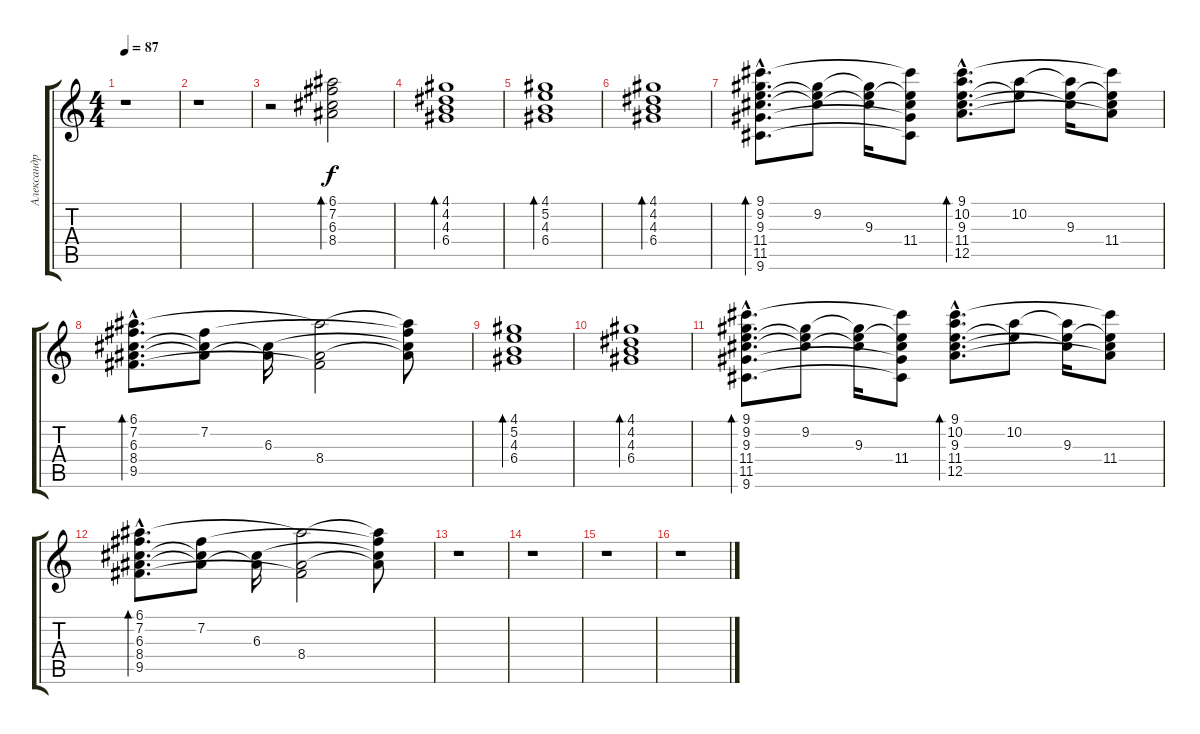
\track ("Александр Голант (2)" "Александр ") {instrument electricguitarclean}
\staff {score tabs}
\tuning (E4 B3 G3 D3 A2 E2) {hide}
\ts (4 4)
\tempo 87
\clef g2
\ks c
r.1{dy f} |
r.1 |
r.2 (6.1 7.2 6.3 8.4).2{bd 120} |
(4.1 4.2 4.3 6.4).1{bd 120} |
(4.1 5.2 4.3 6.4).1{bd 120} |
(4.1 4.2 4.3 6.4).1{bd 120} |
(9.1{hac} 9.2{hac} 9.3{hac} 11.4{hac} 11.5{hac} 9.6{hac}).8{d bd 120} (9.2 9.3{t} 11.4{t}).8 (9.2{t} 9.3 11.4{t}).16 (9.1{t} 9.3{t} 11.4 11.5{t} 9.6{t}).8 (9.1{hac} 10.2{hac} 9.3{hac} 11.4{hac} 12.5{hac}).8{d bd 120} (10.2 9.3{t}).8 (10.2{t} 9.3 11.4{t}).16 (9.1{t} 9.3{t} 11.4 12.5{t}).8 |
(6.1{hac} 7.2{hac} 6.3{hac} 8.4{hac} 9.5{hac}).8{d bd 120} (7.2 6.3{t} 8.4{t}).8 (6.3 8.4{t}).16 (6.1{t} 8.4 9.5{t}).2 (6.1{t} 7.2{t} 6.3{t} 8.4{t}).8 |
(4.1 5.2 4.3 6.4).1{bd 120} |
(4.1 4.2 4.3 6.4).1{bd 120} |
(9.1{hac} 9.2{hac} 9.3{hac} 11.4{hac} 11.5{hac} 9.6{hac}).8{d bd 120} (9.2 9.3{t} 11.4{t}).8 (9.2{t} 9.3 11.4{t}).16 (9.1{t} 9.3{t} 11.4 11.5{t} 9.6{t}).8 (9.1{hac} 10.2{hac} 9.3{hac} 11.4{hac} 12.5{hac}).8{d bd 120} (10.2 9.3{t}).8 (10.2{t} 9.3 11.4{t}).16 (9.1{t} 9.3{t} 11.4 12.5{t}).8 |
(6.1{hac} 7.2{hac} 6.3{hac} 8.4{hac} 9.5{hac}).8{d bd 120} (7.2 6.3{t} 8.4{t}).8 (6.3 8.4{t}).16 (6.1{t} 8.4 9.5{t}).2 (6.1{t} 7.2{t} 6.3{t} 8.4{t}).8 |
r.1 |
r.1 |
r.1 |
r.1
